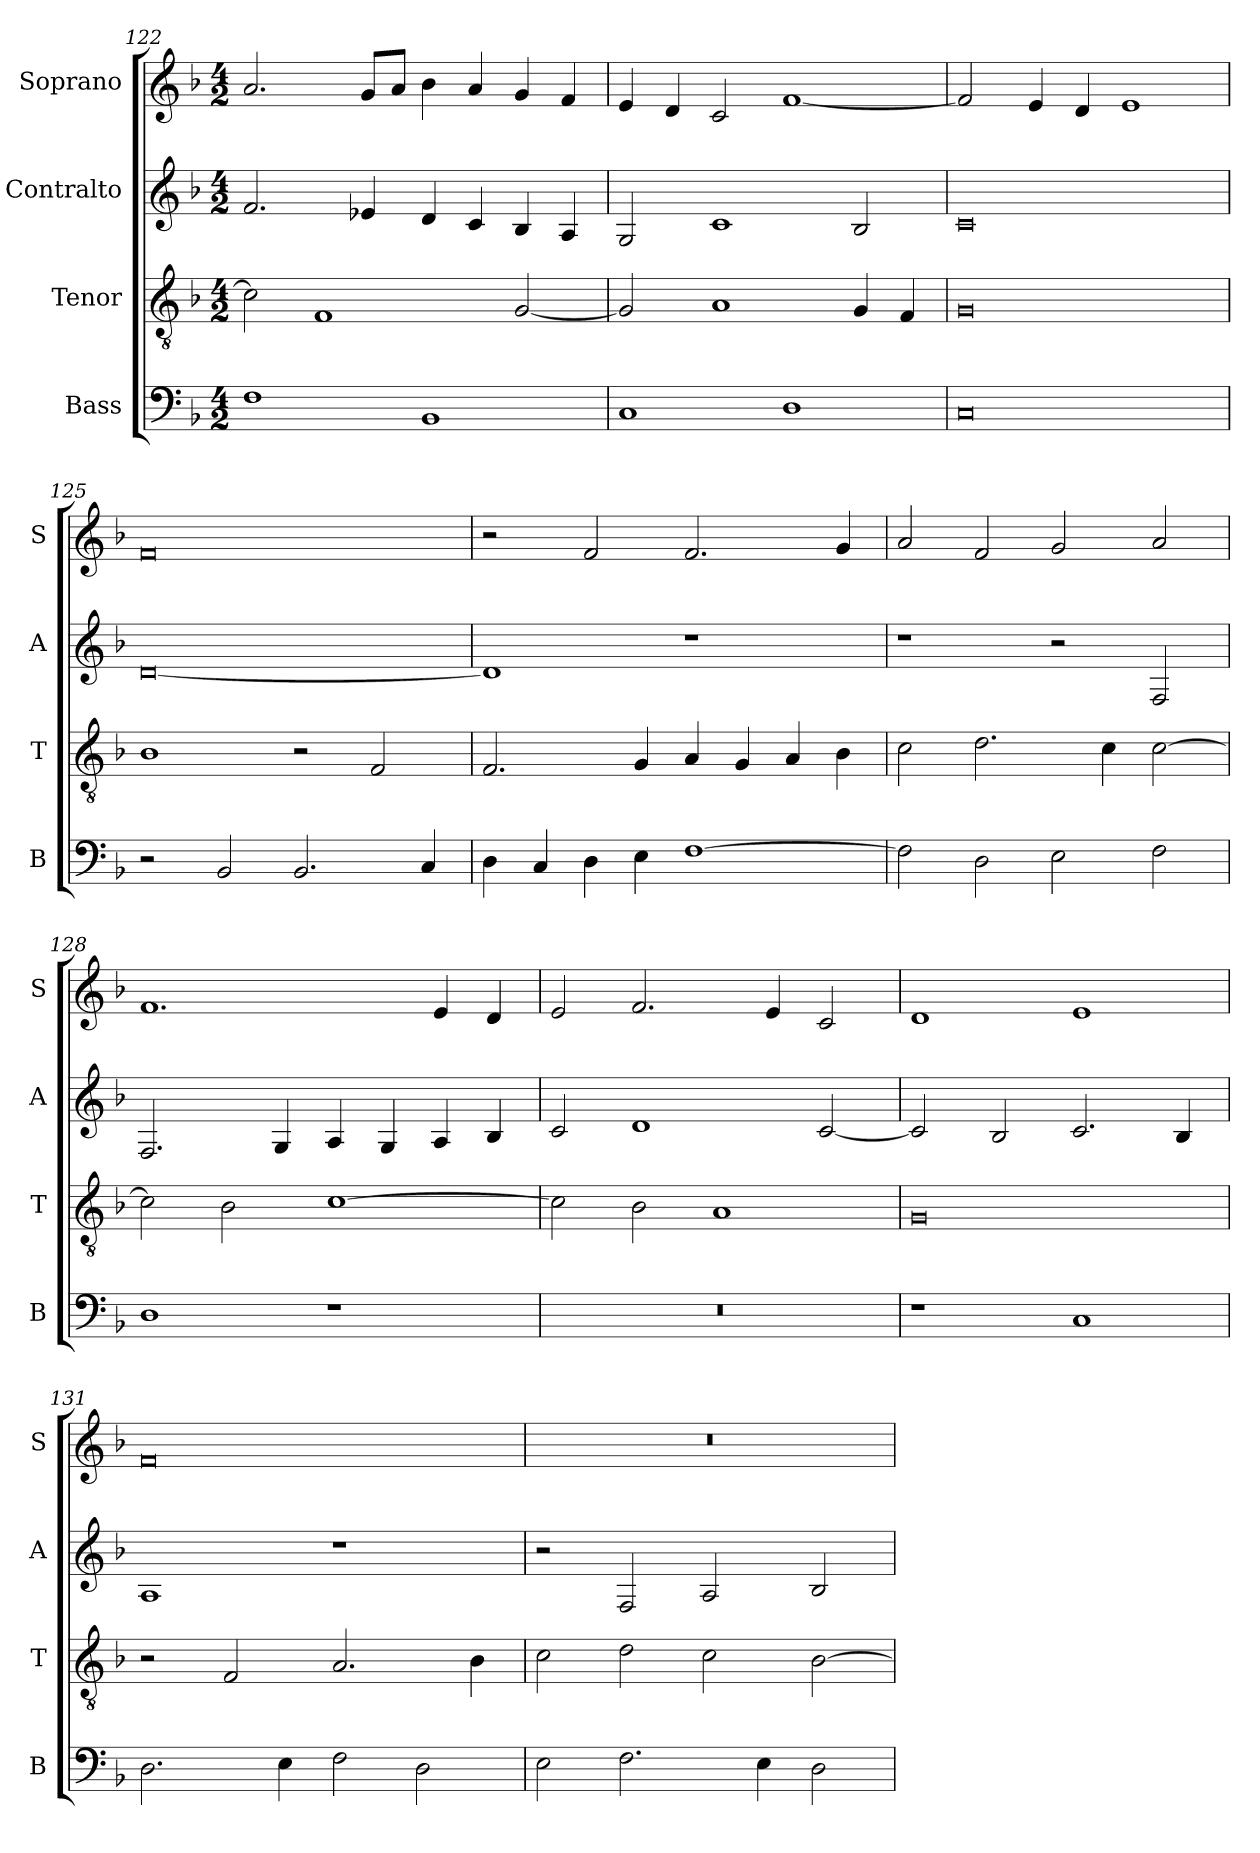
**kern	**kern	**kern	**kern
*part4	*part3	*part2	*part1
*staff4	*staff3	*staff2	*staff1
*I"Bass	*I"Tenor	*I"Contralto	*I"Soprano
*I'B	*I'T	*I'A	*I'S
*clefF4	*clefGv2	*clefG2	*clefG2
*k[b-]	*k[b-]	*k[b-]	*k[b-]
*F:ion	*F:ion	*F:ion	*F:ion
*M4/2	*M4/2	*M4/2	*M4/2
=122	=122	=122	=122
1F	2c]	2.f	2.a
.	1F	.	.
.	.	4e-X	8g/L
.	.	.	8a/J
1BB-	.	4d	4b-
.	.	4c	4a
.	[2G	4B-	4g
.	.	4A	4f
=123	=123	=123	=123
1C	2G]	2G	4e
.	.	.	4d
.	1A	1c	2c
1D	.	.	[1f
.	4G	2B-	.
.	4F	.	.
=124	=124	=124	=124
0C	0G	0c	2f]
.	.	.	4e
.	.	.	4d
.	.	.	1e
=125	=125	=125	=125
2r	1B-	[0d	0f
2BB-	.	.	.
2.BB-	2r	.	.
.	2F	.	.
4C	.	.	.
=126	=126	=126	=126
4D	2.F	1d]	2r
4C	.	.	.
4D	.	.	2f
4E	4G	.	.
[1F	4A	1r	2.f
.	4G	.	.
.	4A	.	.
.	4B-	.	4g
=127	=127	=127	=127
2F]	2c	1r	2a
2D	2.d	.	2f
2E	.	2r	2g
.	4c	.	.
2F	[2c	2F	2a
=128	=128	=128	=128
1D	2c]	2.F	1.f
.	2B-	.	.
.	.	4G	.
1r	[1c	4A	.
.	.	4G	.
.	.	4A	4e
.	.	4B-	4d
=129	=129	=129	=129
0r	2c]	2c	2e
.	2B-	1d	2.f
.	1A	.	.
.	.	.	4e
.	.	[2c	2c
=130	=130	=130	=130
1r	0G	2c]	1d
.	.	2B-	.
1C	.	2.c	1e
.	.	4B-	.
=131	=131	=131	=131
2.D	2r	1A	0f
.	2F	.	.
4E	.	.	.
2F	2.A	1r	.
2D	.	.	.
.	4B-	.	.
=132	=132	=132	=132
2E	2c	2r	0r
2.F	2d	2F	.
.	2c	2A	.
4E	.	.	.
2D	[2B-	2B-	.
=	=	=	=
*-	*-	*-	*-
